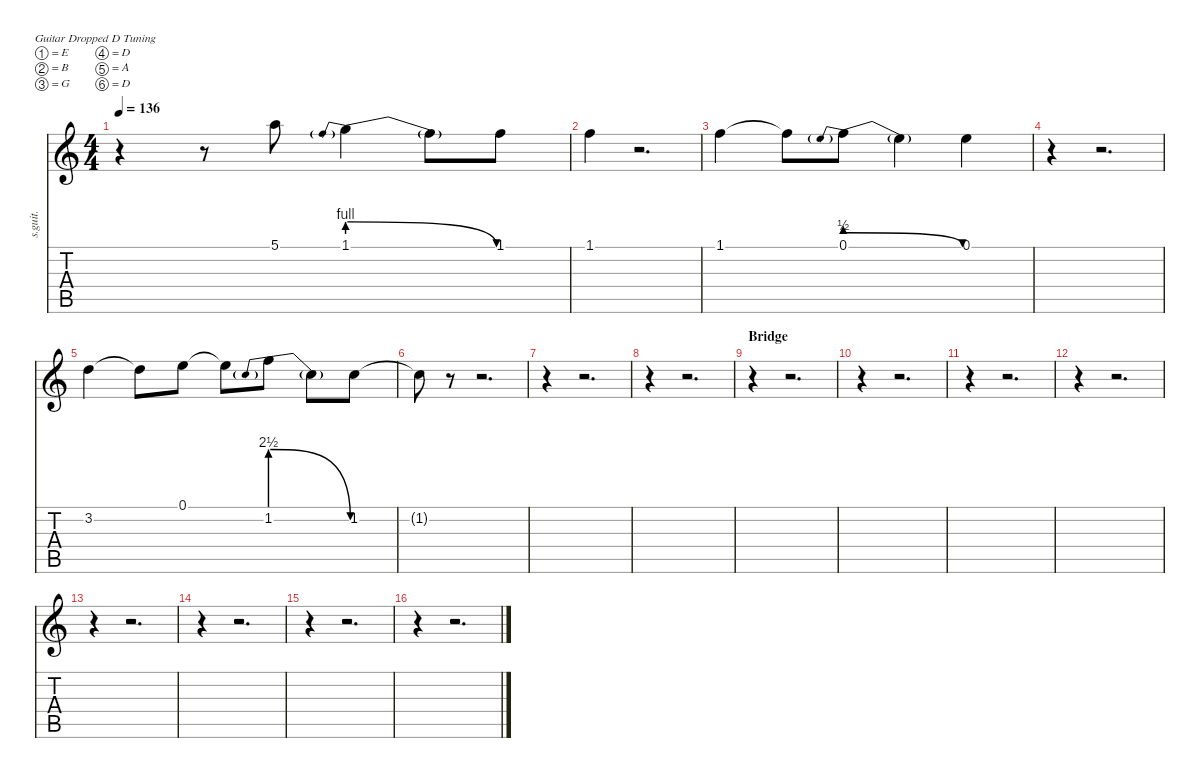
\defaultSystemsLayout 4
\hideDynamics
\bracketExtendMode nobrackets
\track ("Hayley Williams - Backing Vocals" "s.guit.") {instrument oboe}
\staff {score tabs}
\tuning (E4 B3 G3 D3 A2 D2)
\displaytranspose 12
\ts (4 4)
\tempo 136
\clef g2
\ks c
r.4{dy ff} r.8 5.1.8{lyrics (0 "") lyrics (1 "") lyrics (2 "") lyrics (3 "") lyrics (4 "")} 1.1{be (prebendrelease 0 4 30 0)}.4{lyrics (0 "") lyrics (1 "") lyrics (2 "") lyrics (3 "") lyrics (4 "")} 1.1{t}.8{lyrics (0 "") lyrics (1 "") lyrics (2 "") lyrics (3 "") lyrics (4 "")} 1.1.8{lyrics (0 "") lyrics (1 "") lyrics (2 "") lyrics (3 "") lyrics (4 "")} |
1.1.4{lyrics (0 "") lyrics (1 "") lyrics (2 "") lyrics (3 "") lyrics (4 "")} r.2{d} |
1.1.4{lyrics (0 "") lyrics (1 "") lyrics (2 "") lyrics (3 "") lyrics (4 "")} 1.1{t}.8{lyrics (0 "") lyrics (1 "") lyrics (2 "") lyrics (3 "") lyrics (4 "")} 0.1{be (prebendrelease 0 2 30 0)}.8{lyrics (0 "") lyrics (1 "") lyrics (2 "") lyrics (3 "") lyrics (4 "")} 0.1{t}.4{lyrics (0 "") lyrics (1 "") lyrics (2 "") lyrics (3 "") lyrics (4 "")} 0.1.4{lyrics (0 "") lyrics (1 "") lyrics (2 "") lyrics (3 "") lyrics (4 "")} |
r.4 r.2{d} |
3.2.4{lyrics (0 "") lyrics (1 "") lyrics (2 "") lyrics (3 "") lyrics (4 "")} 3.2{t}.8{lyrics (0 "") lyrics (1 "") lyrics (2 "") lyrics (3 "") lyrics (4 "")} 0.1.8{lyrics (0 "") lyrics (1 "") lyrics (2 "") lyrics (3 "") lyrics (4 "")} 0.1{t}.8{lyrics (0 "") lyrics (1 "") lyrics (2 "") lyrics (3 "") lyrics (4 "")} 1.2{be (prebendrelease 0 10 30 0)}.8{lyrics (0 "") lyrics (1 "") lyrics (2 "") lyrics (3 "") lyrics (4 "")} 1.2{t}.8{lyrics (0 "") lyrics (1 "") lyrics (2 "") lyrics (3 "") lyrics (4 "")} 1.2.8{lyrics (0 "") lyrics (1 "") lyrics (2 "") lyrics (3 "") lyrics (4 "")} |
1.2{t}.8{lyrics (0 "") lyrics (1 "") lyrics (2 "") lyrics (3 "") lyrics (4 "")} r.8 r.2{d} |
r.4 r.2{d} |
r.4 r.2{d} |
\section ("" "Bridge")
r.4 r.2{d} |
r.4 r.2{d} |
r.4 r.2{d} |
r.4 r.2{d} |
r.4 r.2{d} |
r.4 r.2{d} |
r.4 r.2{d} |
r.4 r.2{d}
